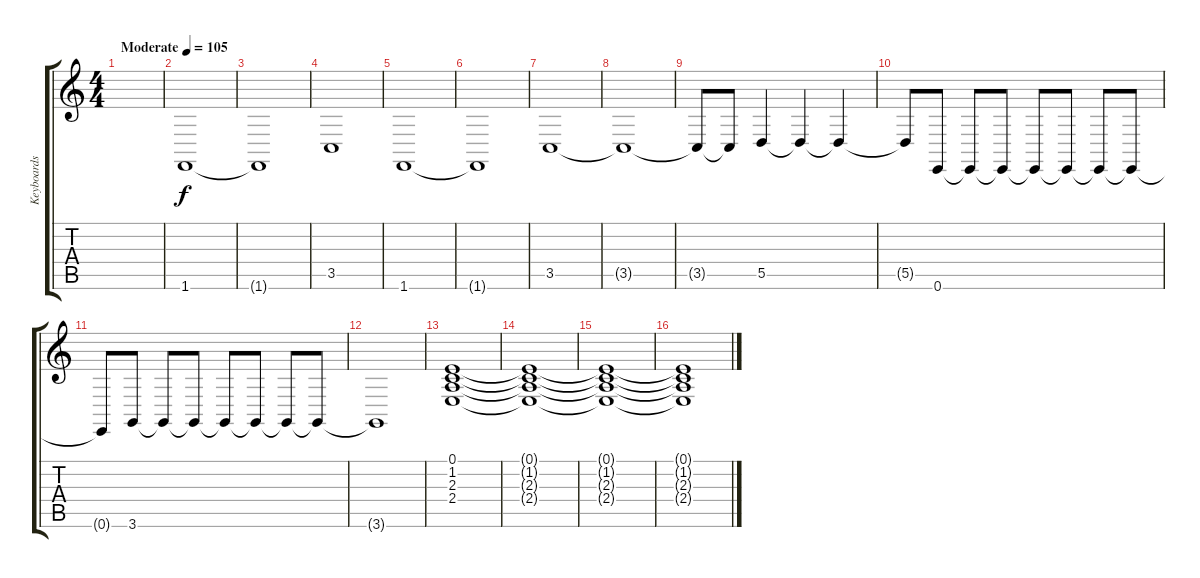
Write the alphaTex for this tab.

\track ("Keyboards" "Keyboards") {instrument drawbarorgan}
\staff {score tabs}
\tuning (E4 B3 G3 D3 A2 E2) {hide}
\ts (4 4)
\tempo (105 "Moderate")
\clef g2
\ks c
|
1.6.1 |
1.6{t}.1 |
3.5.1 |
1.6.1 |
1.6{t}.1 |
3.5.1 |
3.5{t}.1 |
3.5{t}.8 3.5{t}.8 5.5.4 5.5{t}.4 5.5{t}.4 |
5.5{t}.8 0.6.8 0.6{t}.8 0.6{t}.8 0.6{t}.8 0.6{t}.8 0.6{t}.8 0.6{t}.8 |
0.6{t}.8 3.6.8 3.6{t}.8 3.6{t}.8 3.6{t}.8 3.6{t}.8 3.6{t}.8 3.6{t}.8 |
3.6{t}.1 |
(0.1 1.2 2.3 2.4).1{volume 6 instrument synthstrings1} |
(0.1{t} 1.2{t} 2.3{t} 2.4{t}).1 |
(0.1{t} 1.2{t} 2.3{t} 2.4{t}).1{volume 0} |
(0.1{t} 1.2{t} 2.3{t} 2.4{t}).1
